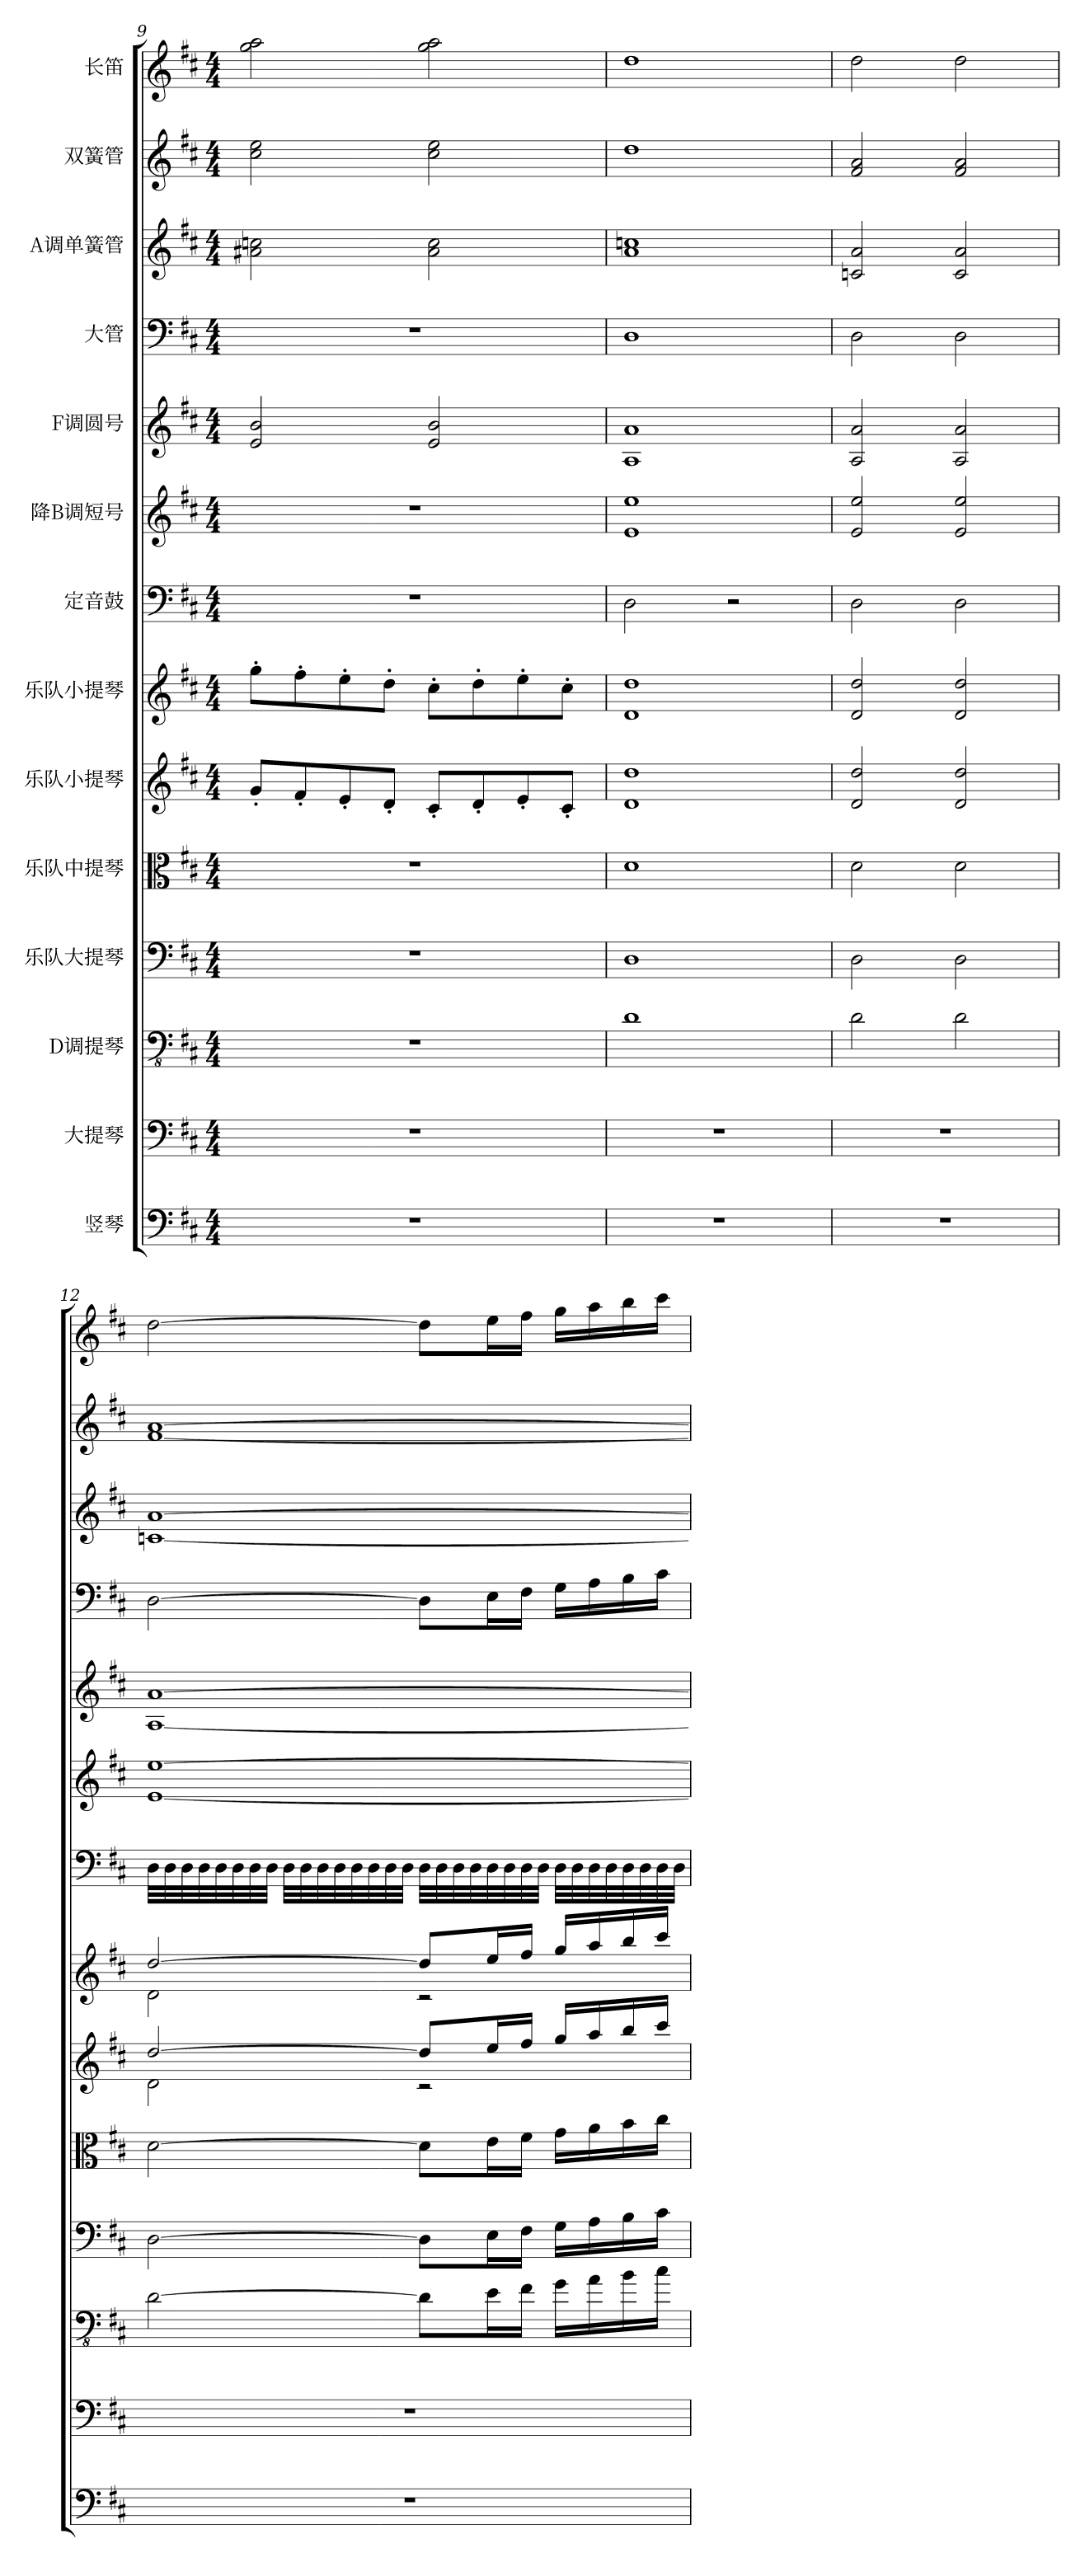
**kern	**kern	**kern	**kern	**kern	**kern	**kern	**kern	**kern	**kern	**kern	**kern	**kern	**kern
*part14	*part13	*part12	*part11	*part10	*part9	*part8	*part7	*part6	*part5	*part4	*part3	*part2	*part1
*staff14	*staff13	*staff12	*staff11	*staff10	*staff9	*staff8	*staff7	*staff6	*staff5	*staff4	*staff3	*staff2	*staff1
*I"竖琴	*I"大提琴	*I"D调提琴	*I"乐队大提琴	*I"乐队中提琴	*I"乐队小提琴	*I"乐队小提琴	*I"定音鼓	*I"降B调短号	*I"F调圆号	*I"大管	*I"A调单簧管	*I"双簧管	*I"长笛
*clefF4	*clefF4	*clefFv4	*clefF4	*clefC3	*clefG2	*clefG2	*clefF4	*clefG2	*clefG2	*clefF4	*clefG2	*clefG2	*clefG2
*	*	*ITrd7c12	*	*	*	*	*	*ITrd1c2	*ITrd4c7	*	*ITrd2c3	*	*
*k[f#c#]	*k[f#c#]	*k[f#c#]	*k[f#c#]	*k[f#c#]	*k[f#c#]	*k[f#c#]	*k[f#c#]	*k[]	*k[f#]	*k[f#c#]	*k[f#c#g#d#a#]	*k[f#c#]	*k[f#c#]
*M4/4	*M4/4	*M4/4	*M4/4	*M4/4	*M4/4	*M4/4	*M4/4	*M4/4	*M4/4	*M4/4	*M4/4	*M4/4	*M4/4
=9	=9	=9	=9	=9	=9	=9	=9	=9	=9	=9	=9	=9	=9
1r	1r	1r	1r	1r	8g'/L	8gg'\L	1r	1r	2A/ 2e/	1r	2f##X\ 2an\	2cc#\ 2ee\	2gg\ 2aa\
.	.	.	.	.	8f#'/	8ff#'\	.	.	.	.	.	.	.
.	.	.	.	.	8e'/	8ee'\	.	.	.	.	.	.	.
.	.	.	.	.	8d'/J	8dd'\J	.	.	.	.	.	.	.
.	.	.	.	.	8c#'/L	8cc#'\L	.	.	2A/ 2e/	.	2f##\ 2a\	2cc#\ 2ee\	2gg\ 2aa\
.	.	.	.	.	8d'/	8dd'\	.	.	.	.	.	.	.
.	.	.	.	.	8e'/	8ee'\	.	.	.	.	.	.	.
.	.	.	.	.	8c#'/J	8cc#'\J	.	.	.	.	.	.	.
!!LO:PB:g=z
=10	=10	=10	=10	=10	=10	=10	=10	=10	=10	=10	=10	=10	=10
*	*	*	*	*	*	*	*	*	*	*	*	*	*MM168
1r	1r	1DD	1D	1d	1d 1dd	1d 1dd	2D\	1d 1dd	1D 1d	1D	1f# 1an	1dd	1dd
.	.	.	.	.	.	.	2r	.	.	.	.	.	.
=11	=11	=11	=11	=11	=11	=11	=11	=11	=11	=11	=11	=11	=11
*	*	*	*	*	*	*	*	*	*	*	*	*	*MM174
1r	1r	2DD\	2D\	2d\	2d/ 2dd/	2d/ 2dd/	2D\	2d/ 2dd/	2D/ 2d/	2D\	2An/ 2f#/	2f#/ 2a/	2dd\
.	.	2DD\	2D\	2d\	2d/ 2dd/	2d/ 2dd/	2D\	2d/ 2dd/	2D/ 2d/	2D\	2A/ 2f#/	2f#/ 2a/	2dd\
=12	=12	=12	=12	=12	=12	=12	=12	=12	=12	=12	=12	=12	=12
*	*	*	*	*	*^	*^	*	*	*	*	*	*	*
1r	1r	[2DD\	[2D\	[2d\	[2dd/	2d\	[2dd/	2d\	32D\LLL	[1d [1dd	[1D [1d	[2D\	[1An [1f#	[1f# [1a	[2dd\
.	.	.	.	.	.	.	.	.	32D\	.	.	.	.	.	.
.	.	.	.	.	.	.	.	.	32D\	.	.	.	.	.	.
.	.	.	.	.	.	.	.	.	32D\	.	.	.	.	.	.
.	.	.	.	.	.	.	.	.	32D\	.	.	.	.	.	.
.	.	.	.	.	.	.	.	.	32D\	.	.	.	.	.	.
.	.	.	.	.	.	.	.	.	32D\	.	.	.	.	.	.
.	.	.	.	.	.	.	.	.	32D\JJJ	.	.	.	.	.	.
.	.	.	.	.	.	.	.	.	32D\LLL	.	.	.	.	.	.
.	.	.	.	.	.	.	.	.	32D\	.	.	.	.	.	.
.	.	.	.	.	.	.	.	.	32D\	.	.	.	.	.	.
.	.	.	.	.	.	.	.	.	32D\	.	.	.	.	.	.
.	.	.	.	.	.	.	.	.	32D\	.	.	.	.	.	.
.	.	.	.	.	.	.	.	.	32D\	.	.	.	.	.	.
.	.	.	.	.	.	.	.	.	32D\	.	.	.	.	.	.
.	.	.	.	.	.	.	.	.	32D\JJJ	.	.	.	.	.	.
.	.	8DD\L]	8D\L]	8d\L]	8dd/L]	2r	8dd/L]	2r	32D\LLL	.	.	8D\L]	.	.	8dd\L]
.	.	.	.	.	.	.	.	.	32D\	.	.	.	.	.	.
.	.	.	.	.	.	.	.	.	32D\	.	.	.	.	.	.
.	.	.	.	.	.	.	.	.	32D\	.	.	.	.	.	.
.	.	16EE\L	16E\L	16e\L	16ee/L	.	16ee/L	.	32D\	.	.	16E\L	.	.	16ee\L
.	.	.	.	.	.	.	.	.	32D\	.	.	.	.	.	.
.	.	16FF#\JJ	16F#\JJ	16f#\JJ	16ff#/JJ	.	16ff#/JJ	.	32D\	.	.	16F#\JJ	.	.	16ff#\JJ
.	.	.	.	.	.	.	.	.	32D\JJJ	.	.	.	.	.	.
.	.	16GG\LL	16G\LL	16g\LL	16gg/LL	.	16gg/LL	.	32D\LLL	.	.	16G\LL	.	.	16gg\LL
.	.	.	.	.	.	.	.	.	32D\	.	.	.	.	.	.
.	.	16AA\	16A\	16a\	16aa/	.	16aa/	.	32D\	.	.	16A\	.	.	16aa\
.	.	.	.	.	.	.	.	.	32D\	.	.	.	.	.	.
.	.	16BB\	16B\	16b\	16bb/	.	16bb/	.	32D\	.	.	16B\	.	.	16bb\
.	.	.	.	.	.	.	.	.	32D\	.	.	.	.	.	.
.	.	16C#\JJ	16c#\JJ	16cc#\JJ	16ccc#/JJ	.	16ccc#/JJ	.	32D\	.	.	16c#\JJ	.	.	16ccc#\JJ
.	.	.	.	.	.	.	.	.	32D\JJJ	.	.	.	.	.	.
*	*	*	*	*	*v	*v	*	*	*	*	*	*	*	*	*
*	*	*	*	*	*	*v	*v	*	*	*	*	*	*	*
=	=	=	=	=	=	=	=	=	=	=	=	=	=
*-	*-	*-	*-	*-	*-	*-	*-	*-	*-	*-	*-	*-	*-
